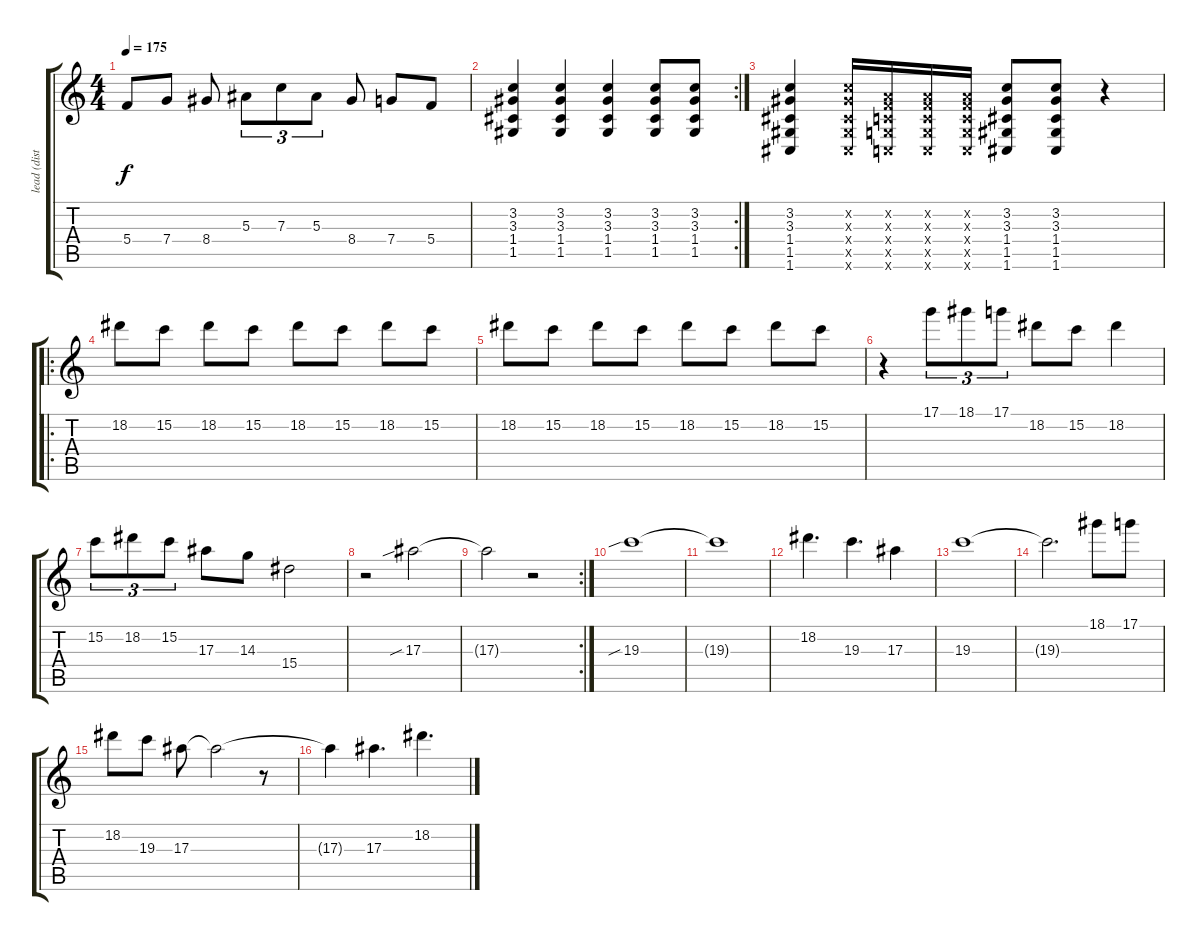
\track ("lead (distortion)" "lead (dist") {instrument distortionguitar}
\staff {score tabs}
\tuning (D4 A3 F3 C3 G2 C2) {hide}
\ts (4 4)
\tempo 175
\clef g2
\ks c
5.4.8{dy f} 7.4.8 8.4.8 5.3.8{tu (3 2)} 7.3.8{tu (3 2)} 5.3.8{tu (3 2)} 8.4.8 7.4.8 5.4.8 |
\rc 2
(3.2 3.3 1.4 1.5).4 (3.2 3.3 1.4 1.5).4 (3.2 3.3 1.4 1.5).4 (3.2 3.3 1.4 1.5).8 (3.2 3.3 1.4 1.5).8 |
(3.2 3.3 1.4 1.5 1.6).4 (3.2{x} 3.3{x} 1.4{x} 1.5{x} 1.6{x}).16 (0.2{x} 0.3{x} 0.4{x} 0.5{x} 0.6{x}).16 (0.2{x} 0.3{x} 0.4{x} 0.5{x} 0.6{x}).16 (0.2{x} 0.3{x} 0.4{x} 0.5{x} 0.6{x}).16 (3.2 3.3 1.4 1.5 1.6).8 (3.2 3.3 1.4 1.5 1.6).8 r.4 |
\ro
18.2.8 15.2.8 18.2.8 15.2.8 18.2.8 15.2.8 18.2.8 15.2.8 |
18.2.8 15.2.8 18.2.8 15.2.8 18.2.8 15.2.8 18.2.8 15.2.8 |
r.4 17.1.8{tu (3 2)} 18.1.8{tu (3 2)} 17.1.8{tu (3 2)} 18.2.8 15.2.8 18.2.4 |
15.2.8{tu (3 2)} 18.2.8{tu (3 2)} 15.2.8{tu (3 2)} 17.3.8 14.3.8 15.4.2 |
r.2 17.3{sib}.2 |
\rc 2
17.3{t}.2 r.2 |
19.3{sib}.1 |
19.3{t}.1 |
18.2.4{d} 19.3.4{d} 17.3.4 |
19.3.1 |
19.3{t}.2{d} 18.1.8 17.1.8 |
18.2.8 19.3.8 17.3.8 17.3{t}.2 r.8 |
17.3{t}.4 17.3.4{d} 18.2.4{d}
